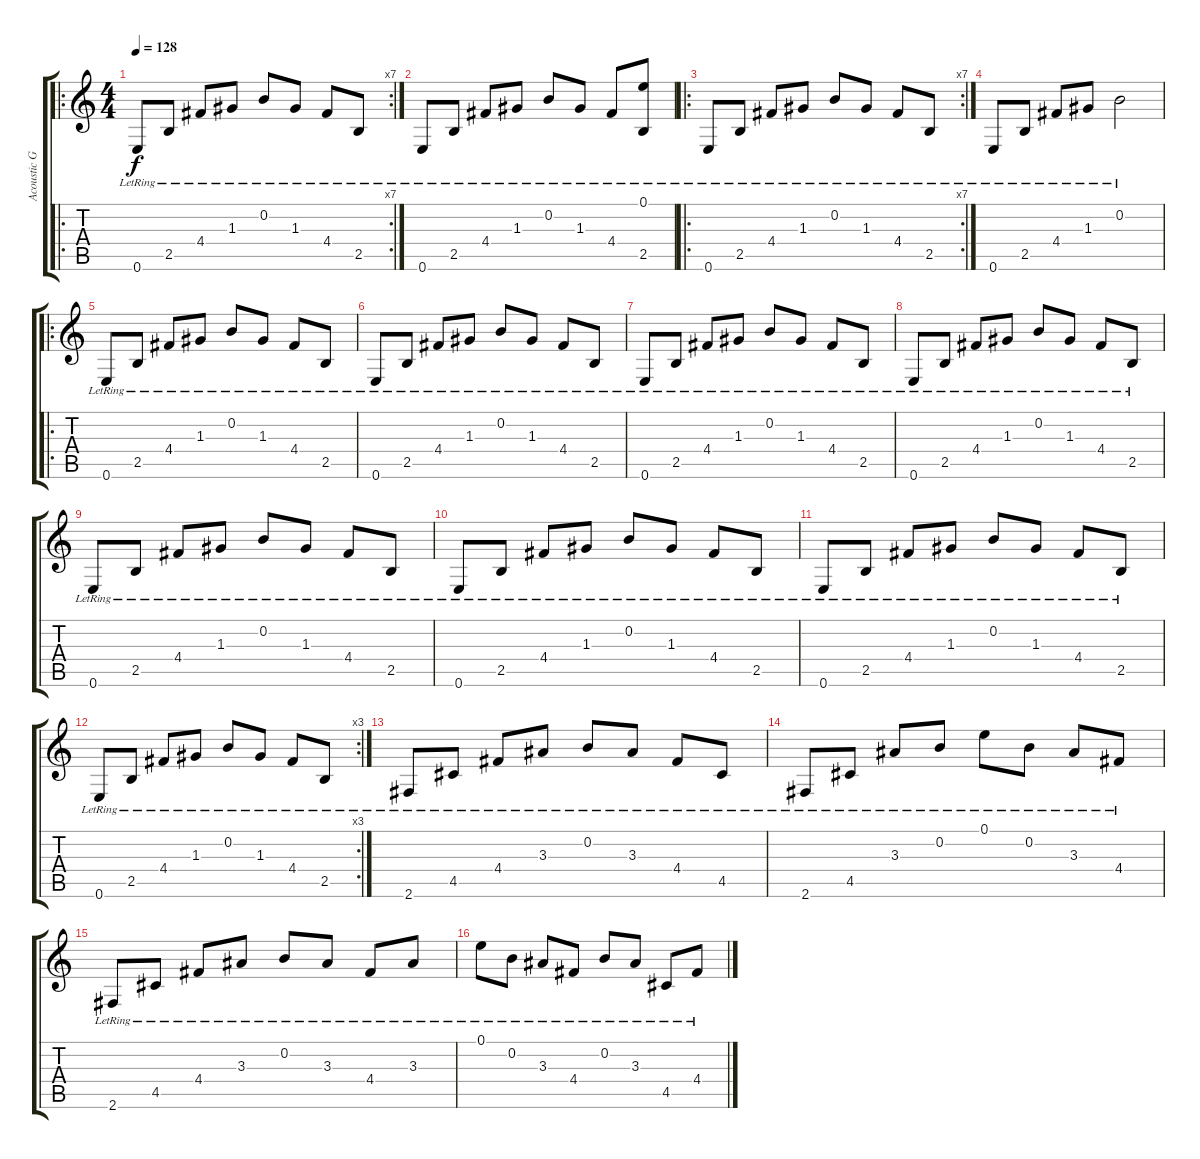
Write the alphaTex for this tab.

\track ("Acoustic Guitar" "Acoustic G") {instrument acousticguitarsteel}
\staff {score tabs}
\tuning (E4 B3 G3 D3 A2 E2) {hide}
\ro
\rc 7
\ts (4 4)
\tempo 128
\clef g2
\ks c
0.6{lr}.8{dy f instrument acousticguitarsteel} 2.5{lr}.8 4.4{lr}.8 1.3{lr}.8 0.2{lr}.8 1.3{lr}.8 4.4{lr}.8 2.5{lr}.8 |
0.6{lr}.8 2.5{lr}.8 4.4{lr}.8 1.3{lr}.8 0.2{lr}.8 1.3{lr}.8 4.4{lr}.8 (0.1 2.5{lr}).8 |
\ro
\rc 7
0.6{lr}.8 2.5{lr}.8 4.4{lr}.8 1.3{lr}.8 0.2{lr}.8 1.3{lr}.8 4.4{lr}.8 2.5{lr}.8 |
0.6{lr}.8 2.5{lr}.8 4.4{lr}.8 1.3{lr}.8 0.2{lr}.2 |
\ro
0.6{lr}.8 2.5{lr}.8 4.4{lr}.8 1.3{lr}.8 0.2{lr}.8 1.3{lr}.8 4.4{lr}.8 2.5{lr}.8 |
0.6{lr}.8 2.5{lr}.8 4.4{lr}.8 1.3{lr}.8 0.2{lr}.8 1.3{lr}.8 4.4{lr}.8 2.5{lr}.8 |
0.6{lr}.8 2.5{lr}.8 4.4{lr}.8 1.3{lr}.8 0.2{lr}.8 1.3{lr}.8 4.4{lr}.8 2.5{lr}.8 |
0.6{lr}.8 2.5{lr}.8 4.4{lr}.8 1.3{lr}.8 0.2{lr}.8 1.3{lr}.8 4.4{lr}.8 2.5{lr}.8 |
0.6{lr}.8 2.5{lr}.8 4.4{lr}.8 1.3{lr}.8 0.2{lr}.8 1.3{lr}.8 4.4{lr}.8 2.5{lr}.8 |
0.6{lr}.8 2.5{lr}.8 4.4{lr}.8 1.3{lr}.8 0.2{lr}.8 1.3{lr}.8 4.4{lr}.8 2.5{lr}.8 |
0.6{lr}.8 2.5{lr}.8 4.4{lr}.8 1.3{lr}.8 0.2{lr}.8 1.3{lr}.8 4.4{lr}.8 2.5{lr}.8 |
\rc 3
0.6{lr}.8 2.5{lr}.8 4.4{lr}.8 1.3{lr}.8 0.2{lr}.8 1.3{lr}.8 4.4{lr}.8 2.5{lr}.8 |
2.6{lr}.8 4.5{lr}.8 4.4{lr}.8 3.3{lr}.8 0.2{lr}.8 3.3{lr}.8 4.4{lr}.8 4.5{lr}.8 |
2.6{lr}.8 4.5{lr}.8 3.3{lr}.8 0.2{lr}.8 0.1{lr}.8 0.2{lr}.8 3.3{lr}.8 4.4{lr}.8 |
2.6{lr}.8 4.5{lr}.8 4.4{lr}.8 3.3{lr}.8 0.2{lr}.8 3.3{lr}.8 4.4{lr}.8 3.3{lr}.8 |
0.1{lr}.8 0.2{lr}.8 3.3{lr}.8 4.4{lr}.8 0.2{lr}.8 3.3{lr}.8 4.5{lr}.8 4.4{lr}.8
